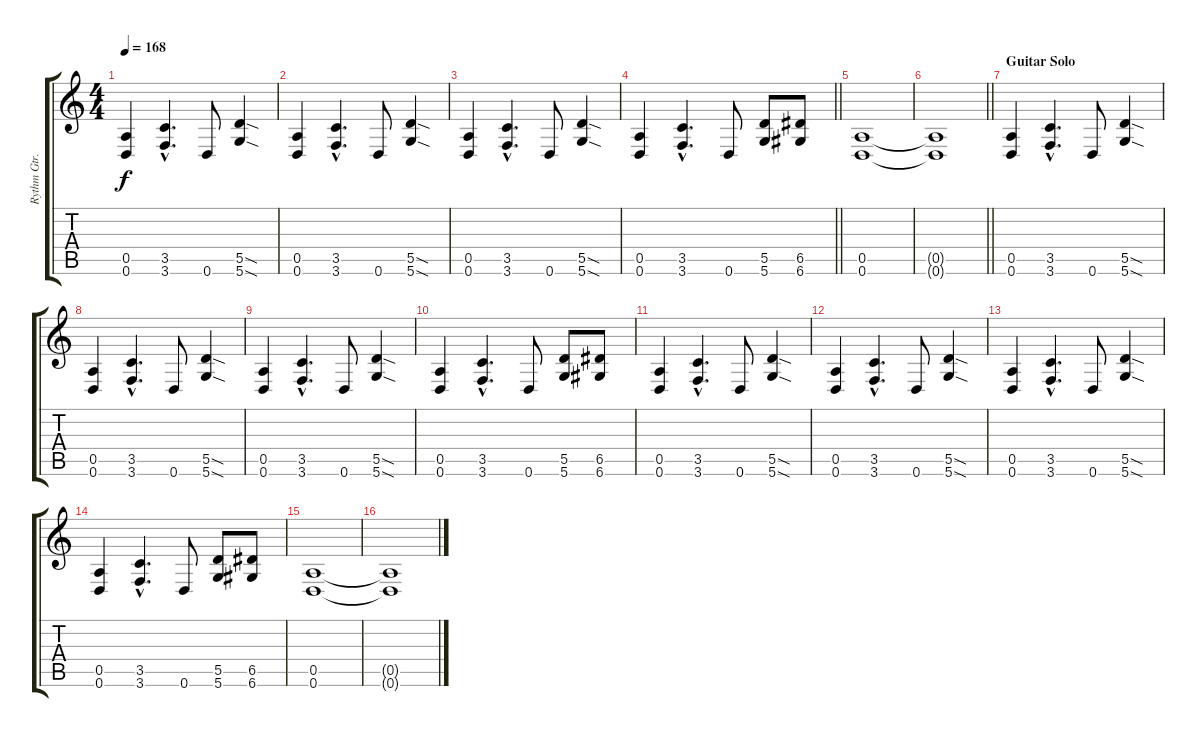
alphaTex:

\track ("Rythm Gtr. (J. Laukkonen)" "Rythm Gtr.") {instrument distortionguitar}
\staff {score tabs}
\tuning (E4 B3 G3 D3 A2 D2) {hide}
\ts (4 4)
\tempo 168
\clef g2
\ks c
(0.5 0.6).4{dy f} (3.5{hac} 3.6{hac}).4{d} 0.6.8 (5.5{sod} 5.6{sod}).4 |
(0.5 0.6).4 (3.5{hac} 3.6{hac}).4{d} 0.6.8 (5.5{sod} 5.6{sod}).4 |
(0.5 0.6).4 (3.5{hac} 3.6{hac}).4{d} 0.6.8 (5.5{sod} 5.6{sod}).4 |
\barLineRight lightlight
(0.5 0.6).4 (3.5{hac} 3.6{hac}).4{d} 0.6.8 (5.5 5.6).8 (6.5 6.6).8 |
(0.5 0.6).1 |
\barLineRight lightlight
(0.5{t} 0.6{t}).1 |
\section ("" "Guitar Solo")
(0.5 0.6).4 (3.5{hac} 3.6{hac}).4{d} 0.6.8 (5.5{sod} 5.6{sod}).4 |
(0.5 0.6).4 (3.5{hac} 3.6{hac}).4{d} 0.6.8 (5.5{sod} 5.6{sod}).4 |
(0.5 0.6).4 (3.5{hac} 3.6{hac}).4{d} 0.6.8 (5.5{sod} 5.6{sod}).4 |
(0.5 0.6).4 (3.5{hac} 3.6{hac}).4{d} 0.6.8 (5.5 5.6).8 (6.5 6.6).8 |
(0.5 0.6).4 (3.5{hac} 3.6{hac}).4{d} 0.6.8 (5.5{sod} 5.6{sod}).4 |
(0.5 0.6).4 (3.5{hac} 3.6{hac}).4{d} 0.6.8 (5.5{sod} 5.6{sod}).4 |
(0.5 0.6).4 (3.5{hac} 3.6{hac}).4{d} 0.6.8 (5.5{sod} 5.6{sod}).4 |
(0.5 0.6).4 (3.5{hac} 3.6{hac}).4{d} 0.6.8 (5.5 5.6).8 (6.5 6.6).8 |
(0.5 0.6).1 |
(0.5{t} 0.6{t}).1
